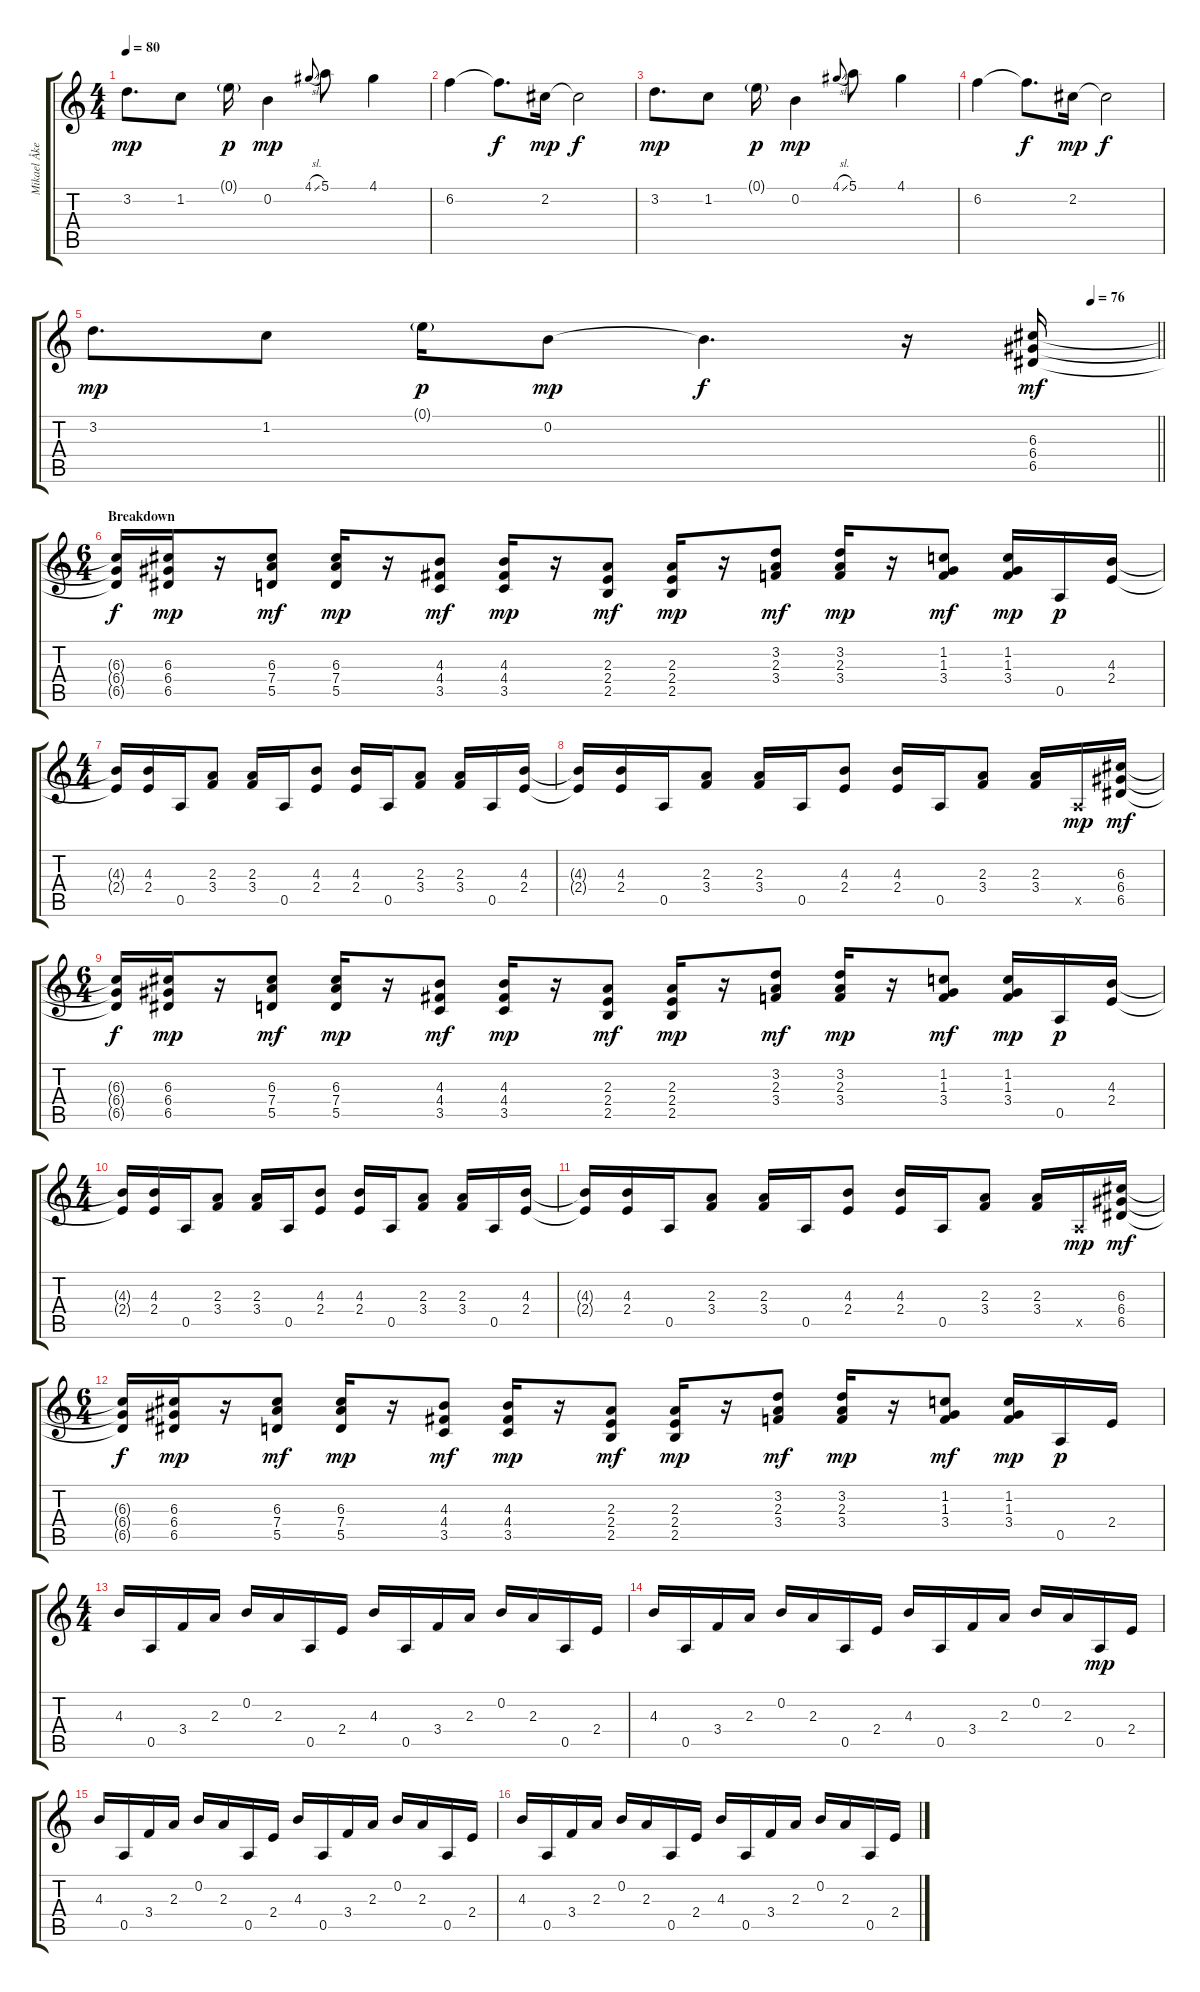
\track ("Mikael Åkerfeldt" "Mikael Åke") {instrument electricguitarclean}
\staff {score tabs}
\tuning (E4 B3 G3 D3 A2 E2) {hide}
\ts (4 4)
\tempo 80
\clef g2
\ks c
3.2.8{d dy mp} 1.2.8 0.1{g}.16{dy p} 0.2.4{dy mp} 4.1{sl}.8{gr onbeat} 5.1.8 4.1.4 |
6.2.4 6.2{t}.8{d dy f} 2.2.16{dy mp} 2.2{t}.2{dy f} |
3.2.8{d dy mp} 1.2.8 0.1{g}.16{dy p} 0.2.4{dy mp} 4.1{sl}.8{gr onbeat} 5.1.8 4.1.4 |
6.2.4 6.2{t}.8{d dy f} 2.2.16{dy mp} 2.2{t}.2{dy f} |
\tempo (76 0.9375)
\barLineRight lightlight
3.2.8{d dy mp} 1.2.8 0.1{g}.16{dy p} 0.2.8{dy mp} 0.2{t}.4{d dy f} r.16 (6.3 6.4 6.5).16{dy mf instrument acousticguitarnylon} |
\ts (6 4)
\section ("" "Breakdown")
(6.3{t} 6.4{t} 6.5{t}).16{dy f} (6.3 6.4 6.5).16{dy mp} r.16 (6.3 7.4 5.5).8{dy mf} (6.3 7.4 5.5).16{dy mp} r.16 (4.3 4.4 3.5).8{dy mf} (4.3 4.4 3.5).16{dy mp} r.16 (2.3 2.4 2.5).8{dy mf} (2.3 2.4 2.5).16{dy mp} r.16 (3.2 2.3 3.4).8{dy mf} (3.2 2.3 3.4).16{dy mp} r.16 (1.2 1.3 3.4).8{dy mf} (1.2 1.3 3.4).16{dy mp} 0.5.16{dy p} (4.3 2.4).16 |
\ts (4 4)
(4.3{t} 2.4{t}).16 (4.3 2.4).16 0.5.16 (2.3 3.4).8 (2.3 3.4).16 0.5.16 (4.3 2.4).8 (4.3 2.4).16 0.5.16 (2.3 3.4).8 (2.3 3.4).16 0.5.16 (4.3 2.4).16 |
(4.3{t} 2.4{t}).16 (4.3 2.4).16 0.5.16 (2.3 3.4).8 (2.3 3.4).16 0.5.16 (4.3 2.4).8 (4.3 2.4).16 0.5.16 (2.3 3.4).8 (2.3 3.4).16 0.5{x}.16{dy mp} (6.3 6.4 6.5).16{dy mf} |
\ts (6 4)
(6.3{t} 6.4{t} 6.5{t}).16{dy f} (6.3 6.4 6.5).16{dy mp} r.16 (6.3 7.4 5.5).8{dy mf} (6.3 7.4 5.5).16{dy mp} r.16 (4.3 4.4 3.5).8{dy mf} (4.3 4.4 3.5).16{dy mp} r.16 (2.3 2.4 2.5).8{dy mf} (2.3 2.4 2.5).16{dy mp} r.16 (3.2 2.3 3.4).8{dy mf} (3.2 2.3 3.4).16{dy mp} r.16 (1.2 1.3 3.4).8{dy mf} (1.2 1.3 3.4).16{dy mp} 0.5.16{dy p} (4.3 2.4).16 |
\ts (4 4)
(4.3{t} 2.4{t}).16 (4.3 2.4).16 0.5.16 (2.3 3.4).8 (2.3 3.4).16 0.5.16 (4.3 2.4).8 (4.3 2.4).16 0.5.16 (2.3 3.4).8 (2.3 3.4).16 0.5.16 (4.3 2.4).16 |
(4.3{t} 2.4{t}).16 (4.3 2.4).16 0.5.16 (2.3 3.4).8 (2.3 3.4).16 0.5.16 (4.3 2.4).8 (4.3 2.4).16 0.5.16 (2.3 3.4).8 (2.3 3.4).16 0.5{x}.16{dy mp} (6.3 6.4 6.5).16{dy mf} |
\ts (6 4)
(6.3{t} 6.4{t} 6.5{t}).16{dy f} (6.3 6.4 6.5).16{dy mp} r.16 (6.3 7.4 5.5).8{dy mf} (6.3 7.4 5.5).16{dy mp} r.16 (4.3 4.4 3.5).8{dy mf} (4.3 4.4 3.5).16{dy mp} r.16 (2.3 2.4 2.5).8{dy mf} (2.3 2.4 2.5).16{dy mp} r.16 (3.2 2.3 3.4).8{dy mf} (3.2 2.3 3.4).16{dy mp} r.16 (1.2 1.3 3.4).8{dy mf} (1.2 1.3 3.4).16{dy mp} 0.5.16{dy p} 2.4.16 |
\ts (4 4)
4.3.16 0.5.16 3.4.16 2.3.16 0.2.16 2.3.16 0.5.16 2.4.16 4.3.16 0.5.16 3.4.16 2.3.16 0.2.16 2.3.16 0.5.16 2.4.16 |
4.3.16 0.5.16 3.4.16 2.3.16 0.2.16 2.3.16 0.5.16 2.4.16 4.3.16{volume 13} 0.5.16 3.4.16 2.3.16 0.2.16 2.3.16 0.5.16{dy mp} 2.4.16 |
4.3.16 0.5.16 3.4.16 2.3.16 0.2.16 2.3.16 0.5.16 2.4.16 4.3.16 0.5.16 3.4.16 2.3.16 0.2.16 2.3.16 0.5.16 2.4.16 |
4.3.16 0.5.16 3.4.16 2.3.16 0.2.16 2.3.16 0.5.16 2.4.16 4.3.16 0.5.16 3.4.16 2.3.16 0.2.16 2.3.16 0.5.16 2.4.16
